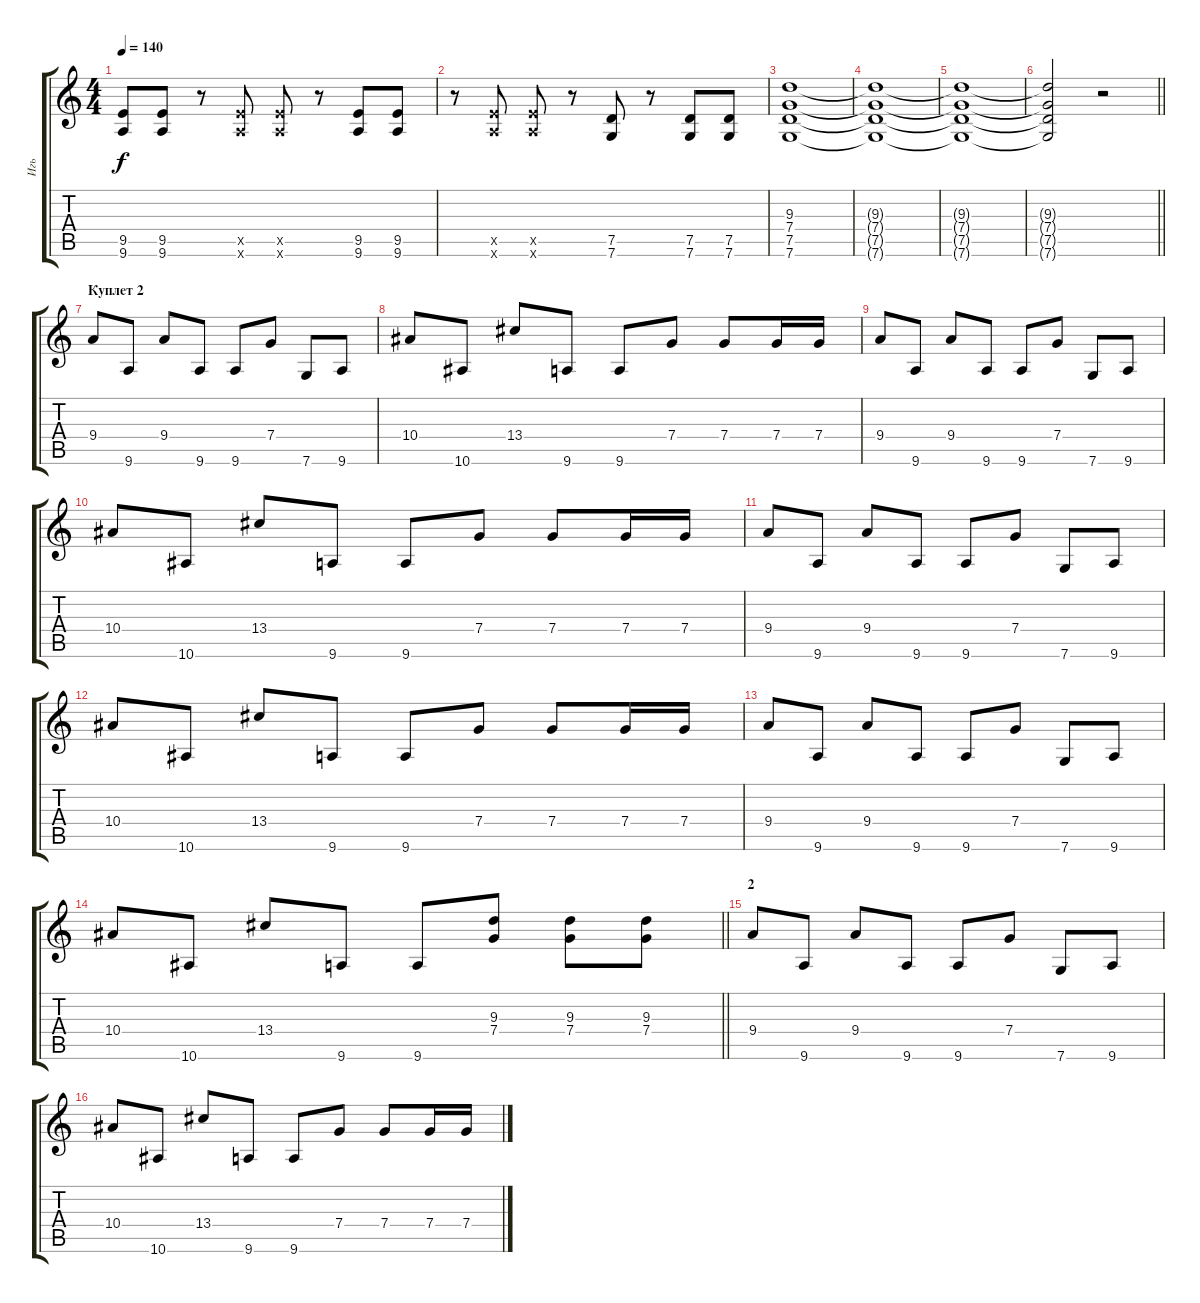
\track ("Игь" "Игь") {instrument electricguitarclean}
\staff {score tabs}
\tuning (D4 A3 F3 C3 G2 C2) {hide}
\ts (4 4)
\tempo 140
\clef g2
\ks c
(9.5 9.6).8{dy f} (9.5 9.6).8 r.8 (9.5{x} 9.6{x}).8 (9.5{x} 9.6{x}).8 r.8 (9.5 9.6).8 (9.5 9.6).8 |
r.8 (9.5{x} 9.6{x}).8 (9.5{x} 9.6{x}).8 r.8 (7.5 7.6).8 r.8 (7.5 7.6).8 (7.5 7.6).8 |
(9.3 7.4 7.5 7.6).1 |
(9.3{t} 7.4{t} 7.5{t} 7.6{t}).1 |
(9.3{t} 7.4{t} 7.5{t} 7.6{t}).1 |
\barLineRight lightlight
(9.3{t} 7.4{t} 7.5{t} 7.6{t}).2 r.2 |
\section ("" "Куплет 2")
9.4.8 9.6.8 9.4.8 9.6.8 9.6.8 7.4.8 7.6.8 9.6.8 |
10.4.8 10.6.8 13.4.8 9.6.8 9.6.8 7.4.8 7.4.8 7.4.16 7.4.16 |
9.4.8 9.6.8 9.4.8 9.6.8 9.6.8 7.4.8 7.6.8 9.6.8 |
10.4.8 10.6.8 13.4.8 9.6.8 9.6.8 7.4.8 7.4.8 7.4.16 7.4.16 |
9.4.8 9.6.8 9.4.8 9.6.8 9.6.8 7.4.8 7.6.8 9.6.8 |
10.4.8 10.6.8 13.4.8 9.6.8 9.6.8 7.4.8 7.4.8 7.4.16 7.4.16 |
9.4.8 9.6.8 9.4.8 9.6.8 9.6.8 7.4.8 7.6.8 9.6.8 |
\barLineRight lightlight
10.4.8 10.6.8 13.4.8 9.6.8 9.6.8 (9.3 7.4).8 (9.3 7.4).8 (9.3 7.4).8 |
\section ("" "2")
9.4.8 9.6.8 9.4.8 9.6.8 9.6.8 7.4.8 7.6.8 9.6.8 |
10.4.8 10.6.8 13.4.8 9.6.8 9.6.8 7.4.8 7.4.8 7.4.16 7.4.16
